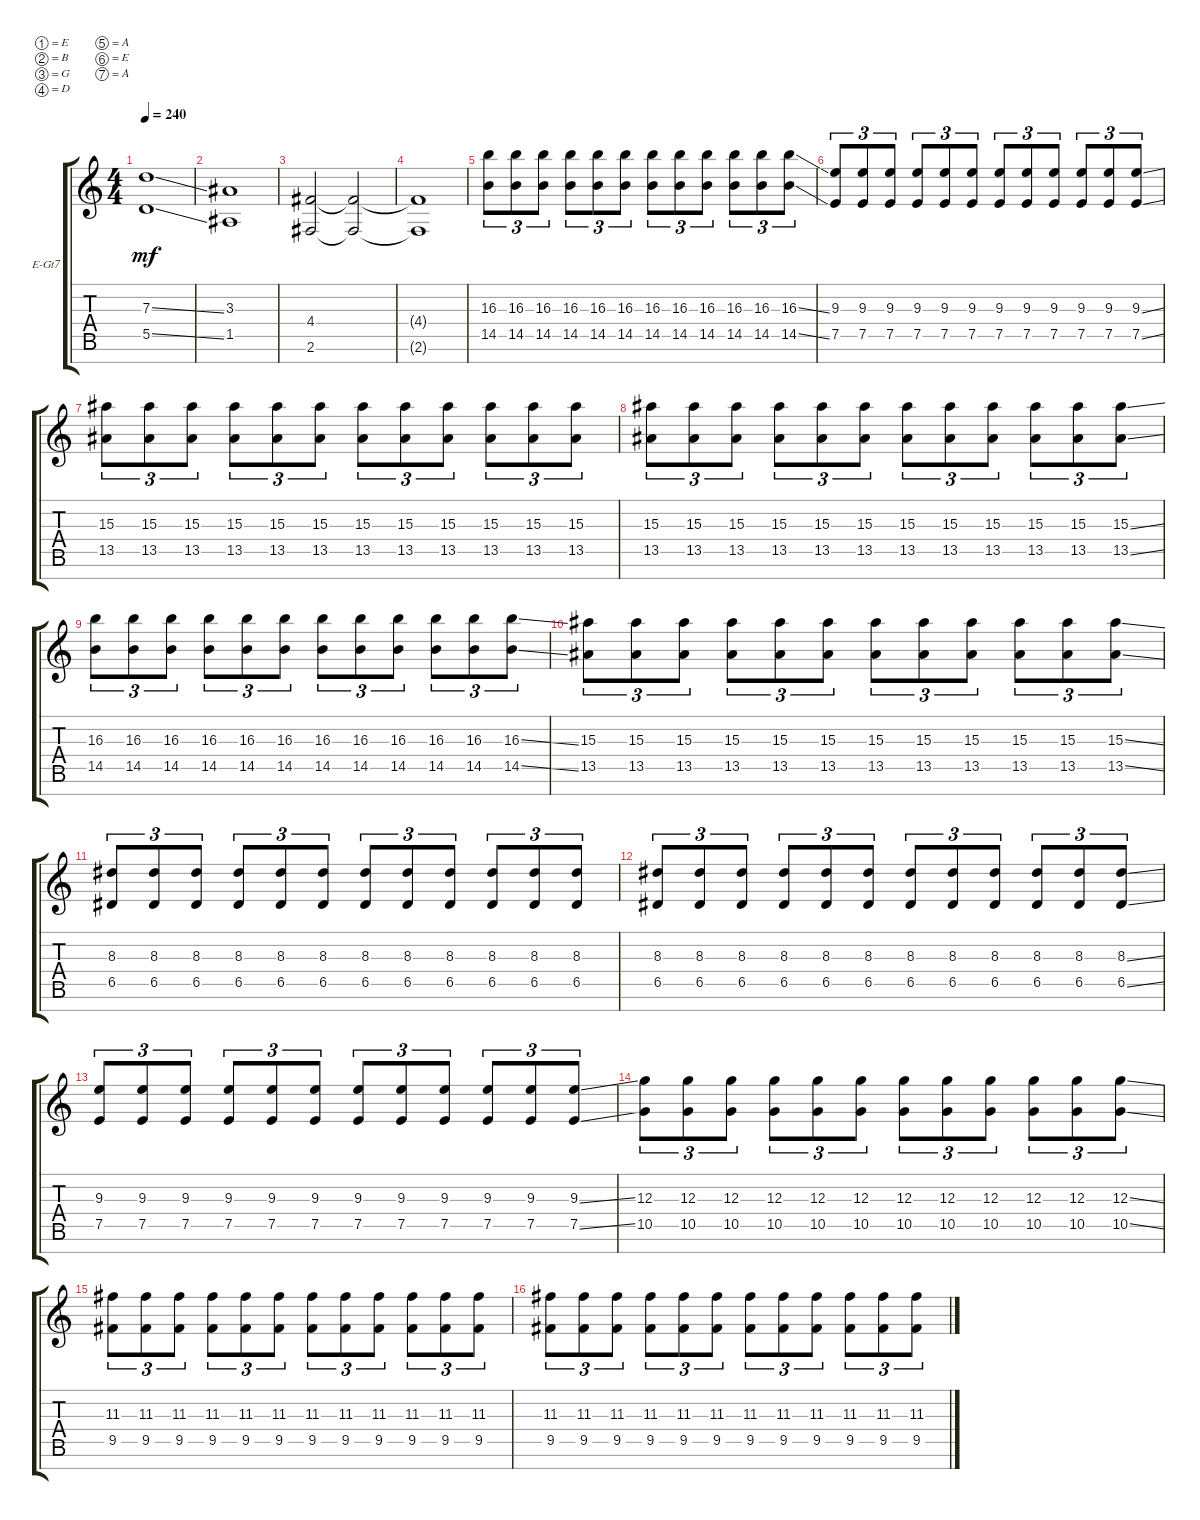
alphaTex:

\defaultSystemsLayout 4
\bracketExtendMode groupsimilarinstruments
\firstSystemTrackNameOrientation horizontal
\otherSystemsTrackNameOrientation horizontal
\track ("Electric Guitar" "E-Gt7") {instrument distortionguitar}
\staff {score tabs}
\tuning (E4 B3 G3 D3 A2 E2 A1)
\ts (4 4)
\tempo 240
\clef g2
\ks c
(5.5{ss} 7.3{ss}).1{dy mf} |
(1.5 3.3).1 |
(2.6 4.4).2 (2.6{t} 4.4{t}).2 |
(2.6{t} 4.4{t}).1 |
(14.5 16.3).8{tu (3 2)} (14.5 16.3).8{tu (3 2)} (14.5 16.3).8{tu (3 2)} (14.5 16.3).8{tu (3 2)} (14.5 16.3).8{tu (3 2)} (14.5 16.3).8{tu (3 2)} (14.5 16.3).8{tu (3 2)} (14.5 16.3).8{tu (3 2)} (14.5 16.3).8{tu (3 2)} (14.5 16.3).8{tu (3 2)} (14.5 16.3).8{tu (3 2)} (14.5{ss} 16.3{ss}).8{tu (3 2)} |
(7.5 9.3).8{tu (3 2)} (7.5 9.3).8{tu (3 2)} (7.5 9.3).8{tu (3 2)} (7.5 9.3).8{tu (3 2)} (7.5 9.3).8{tu (3 2)} (7.5 9.3).8{tu (3 2)} (7.5 9.3).8{tu (3 2)} (7.5 9.3).8{tu (3 2)} (7.5 9.3).8{tu (3 2)} (7.5 9.3).8{tu (3 2)} (7.5 9.3).8{tu (3 2)} (7.5{ss} 9.3{ss}).8{tu (3 2)} |
(13.5 15.3).8{tu (3 2)} (13.5 15.3).8{tu (3 2)} (13.5 15.3).8{tu (3 2)} (13.5 15.3).8{tu (3 2)} (13.5 15.3).8{tu (3 2)} (13.5 15.3).8{tu (3 2)} (13.5 15.3).8{tu (3 2)} (13.5 15.3).8{tu (3 2)} (13.5 15.3).8{tu (3 2)} (13.5 15.3).8{tu (3 2)} (13.5 15.3).8{tu (3 2)} (13.5 15.3).8{tu (3 2)} |
(13.5 15.3).8{tu (3 2)} (13.5 15.3).8{tu (3 2)} (13.5 15.3).8{tu (3 2)} (13.5 15.3).8{tu (3 2)} (13.5 15.3).8{tu (3 2)} (13.5 15.3).8{tu (3 2)} (13.5 15.3).8{tu (3 2)} (13.5 15.3).8{tu (3 2)} (13.5 15.3).8{tu (3 2)} (13.5 15.3).8{tu (3 2)} (13.5 15.3).8{tu (3 2)} (13.5{ss} 15.3{ss}).8{tu (3 2)} |
(14.5 16.3).8{tu (3 2)} (14.5 16.3).8{tu (3 2)} (14.5 16.3).8{tu (3 2)} (14.5 16.3).8{tu (3 2)} (14.5 16.3).8{tu (3 2)} (14.5 16.3).8{tu (3 2)} (14.5 16.3).8{tu (3 2)} (14.5 16.3).8{tu (3 2)} (14.5 16.3).8{tu (3 2)} (14.5 16.3).8{tu (3 2)} (14.5 16.3).8{tu (3 2)} (14.5{ss} 16.3{ss}).8{tu (3 2)} |
(13.5 15.3).8{tu (3 2)} (13.5 15.3).8{tu (3 2)} (13.5 15.3).8{tu (3 2)} (13.5 15.3).8{tu (3 2)} (13.5 15.3).8{tu (3 2)} (13.5 15.3).8{tu (3 2)} (13.5 15.3).8{tu (3 2)} (13.5 15.3).8{tu (3 2)} (13.5 15.3).8{tu (3 2)} (13.5 15.3).8{tu (3 2)} (13.5 15.3).8{tu (3 2)} (13.5{ss} 15.3{ss}).8{tu (3 2)} |
(6.5 8.3).8{tu (3 2)} (6.5 8.3).8{tu (3 2)} (6.5 8.3).8{tu (3 2)} (6.5 8.3).8{tu (3 2)} (6.5 8.3).8{tu (3 2)} (6.5 8.3).8{tu (3 2)} (6.5 8.3).8{tu (3 2)} (6.5 8.3).8{tu (3 2)} (6.5 8.3).8{tu (3 2)} (6.5 8.3).8{tu (3 2)} (6.5 8.3).8{tu (3 2)} (6.5 8.3).8{tu (3 2)} |
(6.5 8.3).8{tu (3 2)} (6.5 8.3).8{tu (3 2)} (6.5 8.3).8{tu (3 2)} (6.5 8.3).8{tu (3 2)} (6.5 8.3).8{tu (3 2)} (6.5 8.3).8{tu (3 2)} (6.5 8.3).8{tu (3 2)} (6.5 8.3).8{tu (3 2)} (6.5 8.3).8{tu (3 2)} (6.5 8.3).8{tu (3 2)} (6.5 8.3).8{tu (3 2)} (6.5{ss} 8.3{ss}).8{tu (3 2)} |
(7.5 9.3).8{tu (3 2)} (7.5 9.3).8{tu (3 2)} (7.5 9.3).8{tu (3 2)} (7.5 9.3).8{tu (3 2)} (7.5 9.3).8{tu (3 2)} (7.5 9.3).8{tu (3 2)} (7.5 9.3).8{tu (3 2)} (7.5 9.3).8{tu (3 2)} (7.5 9.3).8{tu (3 2)} (7.5 9.3).8{tu (3 2)} (7.5 9.3).8{tu (3 2)} (7.5{ss} 9.3{ss}).8{tu (3 2)} |
(10.5 12.3).8{tu (3 2)} (10.5 12.3).8{tu (3 2)} (10.5 12.3).8{tu (3 2)} (10.5 12.3).8{tu (3 2)} (10.5 12.3).8{tu (3 2)} (10.5 12.3).8{tu (3 2)} (10.5 12.3).8{tu (3 2)} (10.5 12.3).8{tu (3 2)} (10.5 12.3).8{tu (3 2)} (10.5 12.3).8{tu (3 2)} (10.5 12.3).8{tu (3 2)} (10.5{ss} 12.3{ss}).8{tu (3 2)} |
(9.5 11.3).8{tu (3 2)} (9.5 11.3).8{tu (3 2)} (9.5 11.3).8{tu (3 2)} (9.5 11.3).8{tu (3 2)} (9.5 11.3).8{tu (3 2)} (9.5 11.3).8{tu (3 2)} (9.5 11.3).8{tu (3 2)} (9.5 11.3).8{tu (3 2)} (9.5 11.3).8{tu (3 2)} (9.5 11.3).8{tu (3 2)} (9.5 11.3).8{tu (3 2)} (9.5 11.3).8{tu (3 2)} |
(9.5 11.3).8{tu (3 2)} (9.5 11.3).8{tu (3 2)} (9.5 11.3).8{tu (3 2)} (9.5 11.3).8{tu (3 2)} (9.5 11.3).8{tu (3 2)} (9.5 11.3).8{tu (3 2)} (9.5 11.3).8{tu (3 2)} (9.5 11.3).8{tu (3 2)} (9.5 11.3).8{tu (3 2)} (9.5 11.3).8{tu (3 2)} (9.5 11.3).8{tu (3 2)} (9.5{ss} 11.3{ss}).8{tu (3 2)}
